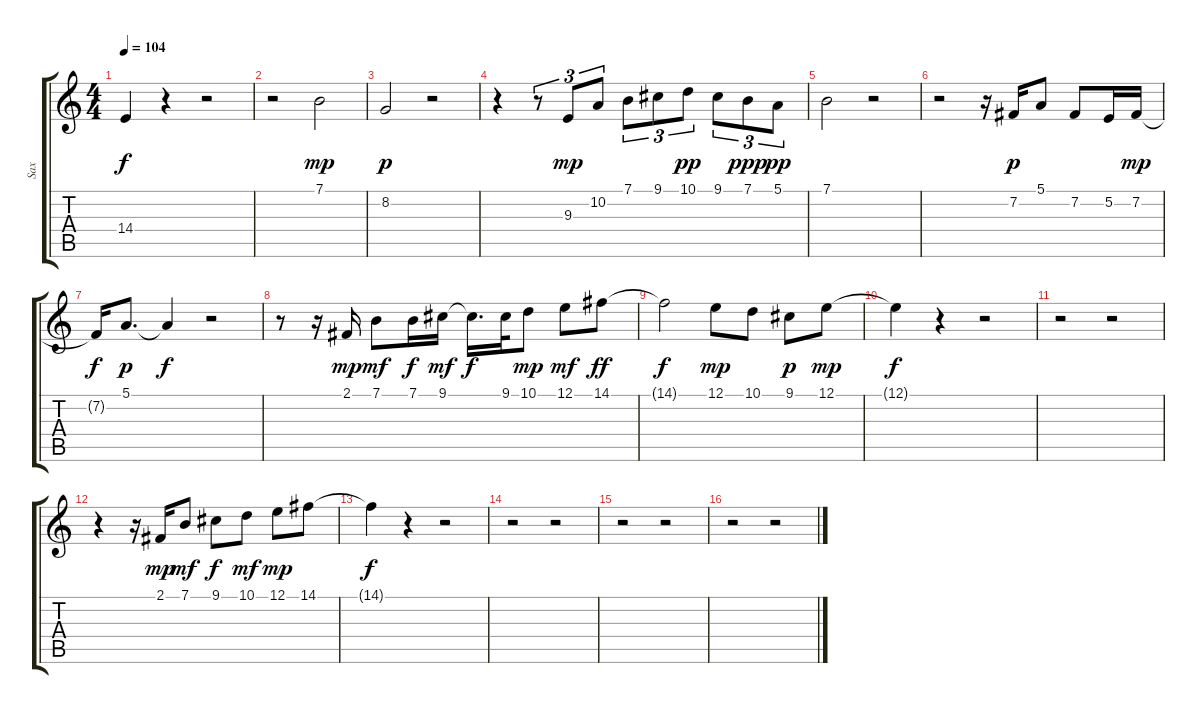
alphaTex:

\track ("Sax" "Sax") {instrument tenorsax}
\staff {score tabs}
\tuning (E4 B3 G3 D3 A2 E2) {hide}
\ts (4 4)
\tempo 104
\clef g2
\ks c
14.4{t}.4{dy f} r.4 r.2 |
r.2 7.1.2{dy mp} |
8.2.2{dy p} r.2 |
r.4 r.8{tu (3 2)} 9.3.8{tu (3 2) dy mp} 10.2.8{tu (3 2)} 7.1.8{tu (3 2)} 9.1.8{tu (3 2)} 10.1.8{tu (3 2) dy pp} 9.1.8{tu (3 2)} 7.1.8{tu (3 2) dy ppp} 5.1.8{tu (3 2) dy pp} |
7.1.2 r.2 |
r.2 r.16 7.2.16{dy p} 5.1.8 7.2.8 5.2.16 7.2.16{dy mp} |
7.2{t}.16{dy f} 5.1.8{d dy p} 5.1{t}.4{dy f} r.2 |
r.8 r.16 2.1.16{dy mp} 7.1.8{dy mf} 7.1.16{dy f} 9.1.16{dy mf} 9.1{t}.16{d dy f} 9.1.32 10.1.8{dy mp} 12.1.8{dy mf} 14.1.8{dy ff} |
14.1{t}.2{dy f} 12.1.8{dy mp} 10.1.8 9.1.8{dy p} 12.1.8{dy mp} |
12.1{t}.4{dy f} r.4 r.2 |
r.2 r.2 |
r.4 r.16 2.1.16{dy mp} 7.1.8{dy mf} 9.1.8{dy f} 10.1.8{dy mf} 12.1.8{dy mp} 14.1.8 |
14.1{t}.4{dy f} r.4 r.2 |
r.2 r.2 |
r.2 r.2 |
r.2 r.2
